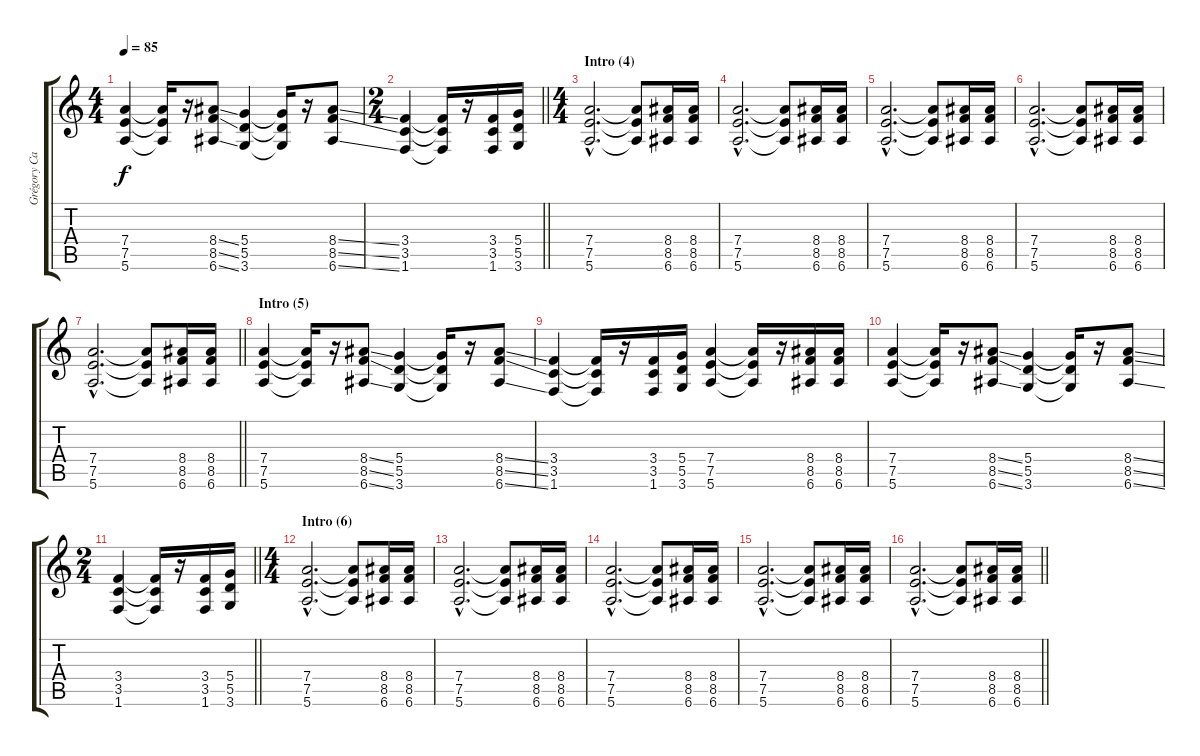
\track ("Grégory Cathérina" "Grégory Ca") {instrument distortionguitar}
\staff {score tabs}
\tuning (E4 B3 G3 D3 A2 E2) {hide}
\ts (4 4)
\tempo 85
\clef g2
\ks c
(7.4 7.5 5.6).4{dy f} (7.4{t} 7.5{t} 5.6{t}).16 r.16 (8.4{ss} 8.5{ss} 6.6{ss}).8 (5.4 5.5 3.6).4 (5.4{t} 5.5{t} 3.6{t}).16 r.16 (8.4{ss} 8.5{ss} 6.6{ss}).8 |
\ts (2 4)
\barLineRight lightlight
(3.4 3.5 1.6).4 (3.4{t} 3.5{t} 1.6{t}).16 r.16 (3.4 3.5 1.6).16 (5.4 5.5 3.6).16 |
\ts (4 4)
\section ("" "Intro (4)")
(7.4{hac} 7.5{hac} 5.6{hac}).2{d} (7.4{t} 7.5{t} 5.6{t}).8 (8.4 8.5 6.6).16 (8.4 8.5 6.6).16 |
(7.4{hac} 7.5{hac} 5.6{hac}).2{d} (7.4{t} 7.5{t} 5.6{t}).8 (8.4 8.5 6.6).16 (8.4 8.5 6.6).16 |
(7.4{hac} 7.5{hac} 5.6{hac}).2{d} (7.4{t} 7.5{t} 5.6{t}).8 (8.4 8.5 6.6).16 (8.4 8.5 6.6).16 |
(7.4{hac} 7.5{hac} 5.6{hac}).2{d} (7.4{t} 7.5{t} 5.6{t}).8 (8.4 8.5 6.6).16 (8.4 8.5 6.6).16 |
\barLineRight lightlight
(7.4{hac} 7.5{hac} 5.6{hac}).2{d} (7.4{t} 7.5{t} 5.6{t}).8 (8.4 8.5 6.6).16 (8.4 8.5 6.6).16 |
\section ("" "Intro (5)")
(7.4 7.5 5.6).4 (7.4{t} 7.5{t} 5.6{t}).16 r.16 (8.4{ss} 8.5{ss} 6.6{ss}).8 (5.4 5.5 3.6).4 (5.4{t} 5.5{t} 3.6{t}).16 r.16 (8.4{ss} 8.5{ss} 6.6{ss}).8 |
(3.4 3.5 1.6).4 (3.4{t} 3.5{t} 1.6{t}).16 r.16 (3.4 3.5 1.6).16 (5.4 5.5 3.6).16 (7.4 7.5 5.6).4 (7.4{t} 7.5{t} 5.6{t}).16 r.16 (8.4 8.5 6.6).16 (8.4 8.5 6.6).16 |
(7.4 7.5 5.6).4 (7.4{t} 7.5{t} 5.6{t}).16 r.16 (8.4{ss} 8.5{ss} 6.6{ss}).8 (5.4 5.5 3.6).4 (5.4{t} 5.5{t} 3.6{t}).16 r.16 (8.4{ss} 8.5{ss} 6.6{ss}).8 |
\ts (2 4)
\barLineRight lightlight
(3.4 3.5 1.6).4 (3.4{t} 3.5{t} 1.6{t}).16 r.16 (3.4 3.5 1.6).16 (5.4 5.5 3.6).16 |
\ts (4 4)
\section ("" "Intro (6)")
(7.4{hac} 7.5{hac} 5.6{hac}).2{d} (7.4{t} 7.5{t} 5.6{t}).8 (8.4 8.5 6.6).16 (8.4 8.5 6.6).16 |
(7.4{hac} 7.5{hac} 5.6{hac}).2{d} (7.4{t} 7.5{t} 5.6{t}).8 (8.4 8.5 6.6).16 (8.4 8.5 6.6).16 |
(7.4{hac} 7.5{hac} 5.6{hac}).2{d} (7.4{t} 7.5{t} 5.6{t}).8 (8.4 8.5 6.6).16 (8.4 8.5 6.6).16 |
(7.4{hac} 7.5{hac} 5.6{hac}).2{d} (7.4{t} 7.5{t} 5.6{t}).8 (8.4 8.5 6.6).16 (8.4 8.5 6.6).16 |
\barLineRight lightlight
(7.4{hac} 7.5{hac} 5.6{hac}).2{d} (7.4{t} 7.5{t} 5.6{t}).8 (8.4 8.5 6.6).16 (8.4 8.5 6.6).16
